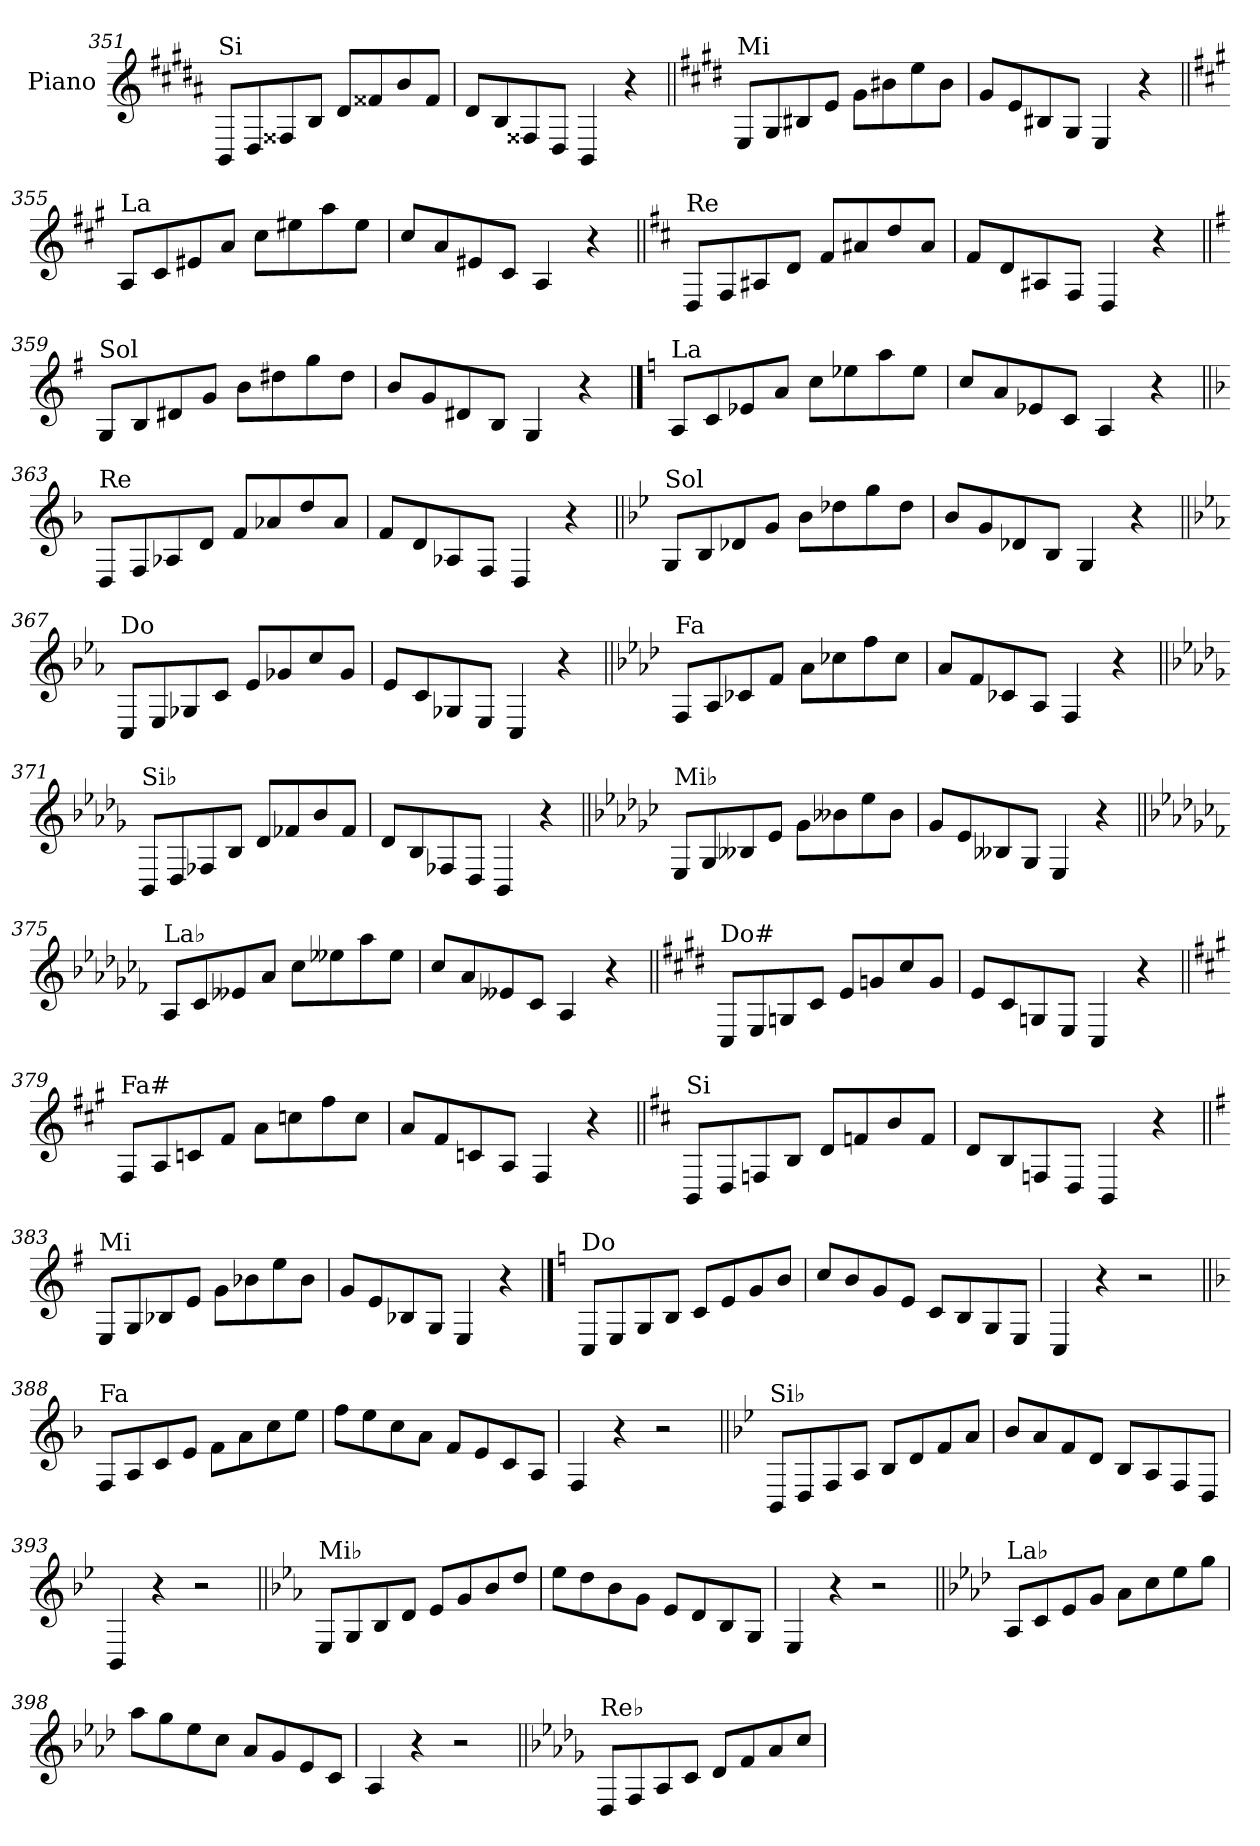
**kern
*part1
*staff1
*I"Piano
*I'Pno.
*clefG2
*k[f#c#g#d#a#]
=351
!LO:TX:a:t=Si
8BB/L
8D#/
8F##X/
8B/J
8d#/L
8f##X/
8b/
8f##/J
=352
8d#/L
8B/
8F##X/
8D#/J
4BB/
4r
=353||
*k[f#c#g#d#]
!LO:TX:a:t=Mi
8E/L
8G#/
8B#X/
8e/J
8g#\L
8b#X\
8ee\
8b#\J
=354
8g#/L
8e/
8B#X/
8G#/J
4E/
4r
!!LO:LB:g=z
=355||
*k[f#c#g#]
!LO:TX:a:t=La
8A/L
8c#/
8e#X/
8a/J
8cc#\L
8ee#X\
8aa\
8ee#\J
=356
8cc#/L
8a/
8e#X/
8c#/J
4A/
4r
=357||
*k[f#c#]
!LO:TX:a:t=Re
8D/L
8F#/
8A#X/
8d/J
8f#/L
8a#X/
8dd/
8a#/J
=358
8f#/L
8d/
8A#X/
8F#/J
4D/
4r
=359||
*k[f#]
!LO:TX:a:t=Sol
8G/L
8B/
8d#X/
8g/J
8b\L
8dd#X\
8gg\
8dd#\J
=360
8b/L
8g/
8d#X/
8B/J
4G/
4r
!!LO:LB:g=z
==361
*k[]
!LO:TX:a:t=La
8A/L
8c/
8e-X/
8a/J
8cc\L
8ee-X\
8aa\
8ee-\J
=362
8cc/L
8a/
8e-X/
8c/J
4A/
4r
=363||
*k[b-]
!LO:TX:a:t=Re
8D/L
8F/
8A-X/
8d/J
8f/L
8a-X/
8dd/
8a-/J
=364
8f/L
8d/
8A-X/
8F/J
4D/
4r
=365||
*k[b-e-]
!LO:TX:a:t=Sol
8G/L
8B-/
8d-X/
8g/J
8b-\L
8dd-X\
8gg\
8dd-\J
=366
8b-/L
8g/
8d-X/
8B-/J
4G/
4r
!!LO:LB:g=z
=367||
*k[b-e-a-]
!LO:TX:a:t=Do
8C/L
8E-/
8G-X/
8c/J
8e-/L
8g-X/
8cc/
8g-/J
=368
8e-/L
8c/
8G-X/
8E-/J
4C/
4r
=369||
*k[b-e-a-d-]
!LO:TX:a:t=Fa
8F/L
8A-/
8c-X/
8f/J
8a-\L
8cc-X\
8ff\
8cc-\J
=370
8a-/L
8f/
8c-X/
8A-/J
4F/
4r
=371||
*k[b-e-a-d-g-]
!LO:TX:a:t=Si♭
8BB-/L
8D-/
8F-X/
8B-/J
8d-/L
8f-X/
8b-/
8f-/J
=372
8d-/L
8B-/
8F-X/
8D-/J
4BB-/
4r
!!LO:LB:g=z
=373||
*k[b-e-a-d-g-c-]
!LO:TX:a:t=Mi♭
8E-/L
8G-/
8B--X/
8e-/J
8g-\L
8b--X\
8ee-\
8b--\J
=374
8g-/L
8e-/
8B--X/
8G-/J
4E-/
4r
=375||
*k[b-e-a-d-g-c-f-]
!LO:TX:a:t=La♭
8A-/L
8c-/
8e--X/
8a-/J
8cc-\L
8ee--X\
8aa-\
8ee--\J
=376
8cc-/L
8a-/
8e--X/
8c-/J
4A-/
4r
=377||
*k[f#c#g#d#]
!LO:TX:a:t=Do#
8C#/L
8E/
8Gn/
8c#/J
8e/L
8gn/
8cc#/
8g/J
=378
8e/L
8c#/
8Gn/
8E/J
4C#/
4r
!!LO:LB:g=z
=379||
*k[f#c#g#]
!LO:TX:a:t=Fa#
8F#/L
8A/
8cn/
8f#/J
8a\L
8ccn\
8ff#\
8cc\J
=380
8a/L
8f#/
8cn/
8A/J
4F#/
4r
=381||
*k[f#c#]
!LO:TX:a:t=Si
8BB/L
8D/
8Fn/
8B/J
8d/L
8fn/
8b/
8f/J
=382
8d/L
8B/
8Fn/
8D/J
4BB/
4r
=383||
*k[f#]
!LO:TX:a:t=Mi
8E/L
8G/
8B-X/
8e/J
8g\L
8b-X\
8ee\
8b-\J
=384
8g/L
8e/
8B-X/
8G/J
4E/
4r
!!LO:PB:g=z
==385
*k[]
!LO:TX:a:t=Do
8C/L
8E/
8G/
8B/J
8c/L
8e/
8g/
8b/J
=386
8cc/L
8b/
8g/
8e/J
8c/L
8B/
8G/
8E/J
=387
4C/
4r
2r
=388||
*k[b-]
!LO:TX:a:t=Fa
8F/L
8A/
8c/
8e/J
8f\L
8a\
8cc\
8ee\J
=389
8ff\L
8ee\
8cc\
8a\J
8f/L
8e/
8c/
8A/J
=390
4F/
4r
2r
!!LO:LB:g=z
=391||
*k[b-e-]
!LO:TX:a:t=Si♭
8BB-/L
8D/
8F/
8A/J
8B-/L
8d/
8f/
8a/J
=392
8b-/L
8a/
8f/
8d/J
8B-/L
8A/
8F/
8D/J
=393
4BB-/
4r
2r
=394||
*k[b-e-a-]
!LO:TX:a:t=Mi♭
8E-/L
8G/
8B-/
8d/J
8e-/L
8g/
8b-/
8dd/J
=395
8ee-\L
8dd\
8b-\
8g\J
8e-/L
8d/
8B-/
8G/J
=396
4E-/
4r
2r
!!LO:LB:g=z
=397||
*k[b-e-a-d-]
!LO:TX:a:t=La♭
8A-/L
8c/
8e-/
8g/J
8a-\L
8cc\
8ee-\
8gg\J
=398
8aa-\L
8gg\
8ee-\
8cc\J
8a-/L
8g/
8e-/
8c/J
=399
4A-/
4r
2r
=400||
*k[b-e-a-d-g-]
!LO:TX:a:t=Re♭
8D-/L
8F/
8A-/
8c/J
8d-/L
8f/
8a-/
8cc/J
=
*-
